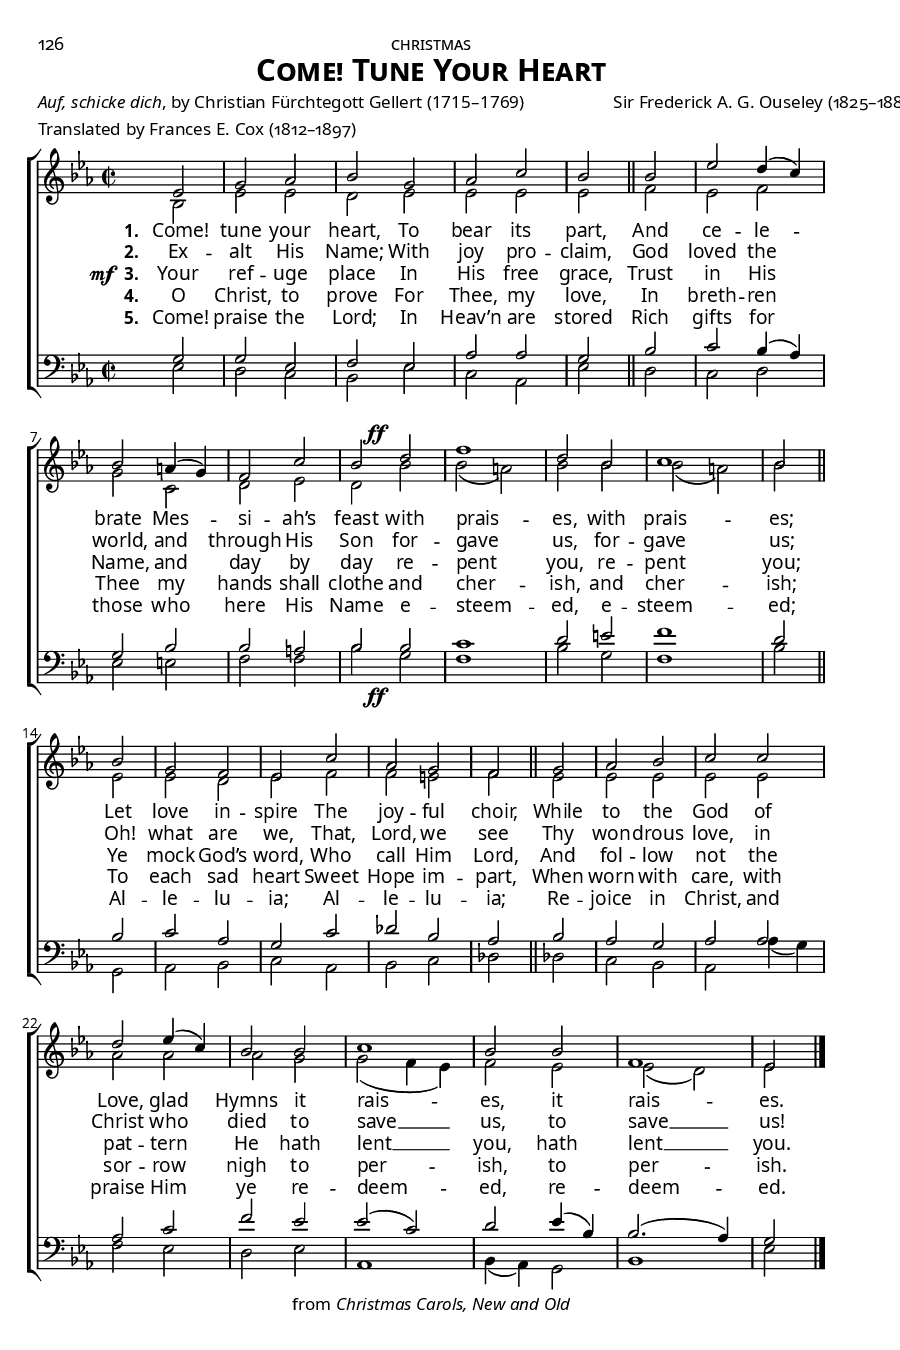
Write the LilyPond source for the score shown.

\version "2.14.2"
\include "util.ly"
\header {
  title = \markup{\override #'(font-name . "Garamond Premier Pro Semibold"){ \abs-fontsize #15 \smallCapsOldStyle"Come! Tune Your Heart"}}
  poet = \markup\concat{\italic"Auf, schicke dich" ", by Christian Fürchtegott Gellert (1715–1769)"}
  meter = \markup\oldStyleNum"Translated by Frances E. Cox (1812–1897)"
  composer = \markup\oldStyleNum"Sir Frederick A. G. Ouseley (1825–1889)"
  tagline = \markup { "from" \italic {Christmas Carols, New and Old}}
}
\paper {
  %print-all-headers = ##f
  paper-height = 9\in
  paper-width = 6\in
  indent = 0\in
  system-system-spacing = #'((basic-distance . 10) (padding . 0))
  system-system-spacing =
    #'((basic-distance . 0)
       (minimum-distance . 0)
       (padding . -5)
       (stretchability . 100))
  ragged-last-bottom = ##f
  ragged-bottom = ##f
  two-sided = ##t
  inner-margin = 0.5\in
  outer-margin = 0.25\in
  top-margin = 0.25\in
  bottom-margin = 0.25\in
  first-page-number = #126
  print-first-page-number = ##t
  headerLine = \markup{\override #'(font-name . "Garamond Premier Pro") \smallCapsOldStyle"christmas"}
  oddHeaderMarkup = \markup\fill-line{
     \override #'(font-name . "Garamond Premier Pro")\abs-fontsize #8.5
     \combine 
        \fill-line{"" \on-the-fly #print-page-number-check-first
        \oldStylePageNum""
        }
        \fill-line{\headerLine}
  }
  evenHeaderMarkup = \markup {
     \override #'(font-name . "Garamond Premier Pro")\abs-fontsize #8.5
     \combine
        \on-the-fly #print-page-number-check-first
        \oldStylePageNum""
        \fill-line{\headerLine}
  }
}
#(set-global-staff-size 15) \paper{ #(define fonts (make-pango-font-tree "GoudyOlSt BT" "Garamond Premier Pro" "Garamond Premier Pro" (/ 15 20))) }
global = {
  \key ees \major
  \time 2/2
  \override DynamicLineSpanner #'staff-padding = #0.0
  \override DynamicLineSpanner #'Y-extent = #'(-0.5 . 0.5)
}

sopMusic = \relative c' {
  \partial 2 ees2 |
  g aes |
  bes g |
  aes c |
  \partial 2 bes \bar "||"
  \partial 2 bes |
  ees d4( c) |
  
  bes2 a4( g) |
  f2 c' |
  <<bes {s4 s^\ff}>> d2 |
  f1 |
  d2 bes |
  c1 |
  \partial 2 bes2 \bar "||" \break
  
  \partial 2 bes2 |
  g f |
  ees c' |
  aes g |
  \partial 2 f2 \bar "||"
  \partial 2 g2 |
  aes bes |
  
  c c d ees4( c) |
  bes2 bes |
  c1 |
  bes2 bes |
  f1 |
  \partial 2 ees2 \bar "|."
}
sopWords = \lyricmode {
  
}

altoMusic = \relative c' {
  bes2 |
  ees ees |
  d ees |
  ees ees |
  ees |
  f |
  ees f |
  
  g c, |
  d ees |
  d bes' |
  bes( a) |
  bes bes |
  bes( a) |
  bes |
  
  ees, |
  ees d |
  ees f |
  f e |
  f |
  ees |
  ees ees |
  
  ees ees |
  aes aes |
  aes g |
  g( f4 ees) |
  f2 ees |
  ees( d) |
  ees2 \bar "|."
}
altoWords = \lyricmode {
  \dropLyricsIX
  \set stanza = #"1. "
  Come! tune your heart, To bear its part,
  And ce -- le -- brate Mes -- si -- ah’s feast with prais -- es,
  \set associatedVoice = "tenors"
  with prais -- es;
  
  Let love in -- spire The joy -- ful choir,
  While to the God of Love, glad Hymns
  \unset associatedVoice
  it rais -- es,
  \set associatedVoice = "tenors"
  it rais -- es.
}
altoWordsII = \lyricmode {
  \dropLyricsIX
%\markup\italic
  \set stanza = #"2. "
  Ex -- alt His Name; With joy pro -- claim,
  God loved the world, and through His Son for -- gave us, 
  \set associatedVoice = "tenors"
  for -- gave us;
  Oh! what are we,
  That, Lord, we see
  Thy won -- drous love, in Christ who died 
  \unset associatedVoice
  to save __ us,
  \set associatedVoice = "tenors"
  to save __ us!
}
altoWordsIII = {
  \dropLyricsIX
  \set stanza = \markup{\dynamic"mf " "3. "}
  \lyricmode {
    Your ref -- uge place In His free grace,
    Trust in His Name, and day by day re -- pent you, 
    \set associatedVoice = "tenors"
    re -- pent you;
    Ye mock God’s word, Who call Him Lord,
    And fol -- low not the pat -- tern He 
    \unset associatedVoice
    hath lent __ you,
    \set associatedVoice = "tenors"
    hath lent __ you.
  }
}
altoWordsIV = \lyricmode {
  \dropLyricsIX
  \set stanza = #"4. "
  O Christ, to prove For Thee, my love,
  In breth -- ren Thee my hands shall clothe and cher -- ish, 
  \set associatedVoice = "tenors"
  and cher -- ish;
  To each sad heart Sweet Hope im -- part,
  When worn with care, with sor -- row nigh 
  \unset associatedVoice
  to per -- ish,
  \set associatedVoice = "tenors"
  to per -- ish.
}
altoWordsV = \lyricmode {
  \dropLyricsIX
  \set stanza = #"5. "
  Come! praise the Lord; In Heav’n are stored
  Rich gifts for those who here His Name e -- steem -- ed, 
  \set associatedVoice = "tenors"
  e -- steem -- ed;
  Al -- le -- lu -- ia; Al -- le -- lu -- ia;
  Re -- joice in Christ, and praise Him ye 
  \unset associatedVoice
  re -- deem -- ed,
  \set associatedVoice = "tenors"
  re -- deem -- ed.
}
altoWordsVI = \lyricmode {
  \set stanza = #"6. "
  \set ignoreMelismata = ##t
}
tenorMusic = \relative c' {
  g2 |
  g ees |
  f ees |
  aes aes |
  g |
  bes |
  c bes4( aes) |
  
  g2 bes |
  bes a |
  <<bes {s4 s_\ff}>> bes2 |
  c1 |
  d2 e |
  f1 |
  d2 |
  
  bes |
  c aes |
  g c |
  des bes |
  aes |
  bes |
  aes g |
  
  aes aes |
  aes c |
  f ees |
  ees( c) |
  d ees4( bes) |
  bes2.( aes4) |
  g2 \bar "|."
}
tenorWords = \lyricmode {

}

bassMusic = \relative c {
  ees2 |
  d c |
  bes ees |
  c aes |
  ees' |
  d |
  c d |
  
  ees e |
  f f |
  bes g |
  f1 |
  bes2 g |
  f1 |
  bes2 |
  
  g, |
  aes bes |
  c aes |
  bes c |
  des! |
  des! |
  c bes |
  
  aes aes'4( g) |
  f2 ees |
  d ees |
  aes,1 |
  bes4( aes) g2 |
  bes1 |
  ees2 \bar "|."
}
bassWords = \lyricmode {

}

pianoRH = \relative c' {
  
}
pianoLH = \relative c' {
  
}

\score {
  <<
   \new ChoirStaff <<
%    \new Lyrics = sopranos \with { \override VerticalAxisGroup #'nonstaff-relatedstaff-spacing = #'((basic-distance . 1)) }
    \new Staff = women <<
      \new Voice = "sopranos" { \voiceOne << \global \sopMusic >> }
      \new Voice = "altos" { \voiceTwo << \global \altoMusic >> }
    >>
   \new Staff = men <<
      \clef bass
      \new Voice = "tenors" { \voiceOne << \global \tenorMusic >> }
      \new Voice = "basses" { \voiceTwo << \global \bassMusic >> }
    >>
    \new Lyrics \with { alignAboveContext = #"women" \override VerticalAxisGroup #'nonstaff-relatedstaff-spacing = #'((basic-distance . 1))} \lyricsto "sopranos" \sopWords
     \new Lyrics = "altosVI"  \with { alignBelowContext = #"women" \override VerticalAxisGroup #'nonstaff-relatedstaff-spacing = #'((basic-distance . 1))} \lyricsto "altos" \altoWordsVI
    \new Lyrics = "altosV"  \with { alignBelowContext = #"women" \override VerticalAxisGroup #'nonstaff-relatedstaff-spacing = #'((basic-distance . 1))} \lyricsto "altos" \altoWordsV
    \new Lyrics = "altosIV"  \with { alignBelowContext = #"women" \override VerticalAxisGroup #'nonstaff-relatedstaff-spacing = #'((basic-distance . 1))} \lyricsto "altos" \altoWordsIV
    \new Lyrics = "altosIII"  \with { alignBelowContext = #"women" \override VerticalAxisGroup #'nonstaff-relatedstaff-spacing = #'((basic-distance . 1))} \lyricsto "altos" \altoWordsIII
    \new Lyrics = "altosII"  \with { alignBelowContext = #"women" \override VerticalAxisGroup #'nonstaff-relatedstaff-spacing = #'((basic-distance . 1))} \lyricsto "altos" \altoWordsII
    \new Lyrics = "altos"  \with { alignBelowContext = #"women" \override VerticalAxisGroup #'nonstaff-relatedstaff-spacing = #'((padding . -0.5))} \lyricsto "altos" \altoWords
    \new Lyrics \with { alignAboveContext = #"men" \override VerticalAxisGroup #'nonstaff-relatedstaff-spacing = #'((basic-distance . 1)) } \lyricsto "tenors" \tenorWords
    \new Lyrics \with { alignBelowContext = #"men" \override VerticalAxisGroup #'nonstaff-relatedstaff-spacing = #'((basic-distance . 1)) } \lyricsto "basses" \bassWords
  >>
%    \new PianoStaff << \new Staff { \new Voice { \pianoRH } } \new Staff { \clef "bass" \pianoLH } >>
  >>
  \layout {
    \context {
      \Score
      %\override SpacingSpanner #'base-shortest-duration = #(ly:make-moment 1 8)
      %\override SpacingSpanner #'common-shortest-duration = #(ly:make-moment 1 4)
    }
    \context {
      % Remove all empty staves
      % \Staff \RemoveEmptyStaves \override VerticalAxisGroup #'remove-first = ##t
    }
    \context {
      \Lyrics
      \override LyricText #'X-offset = #center-on-word
    }
  }
  \midi {
    \tempo 4 = 90
    \set Staff.midiInstrument = "flute"
  
    \context {
      \Voice
      \remove "Dynamic_performer"
    }
  }
}
